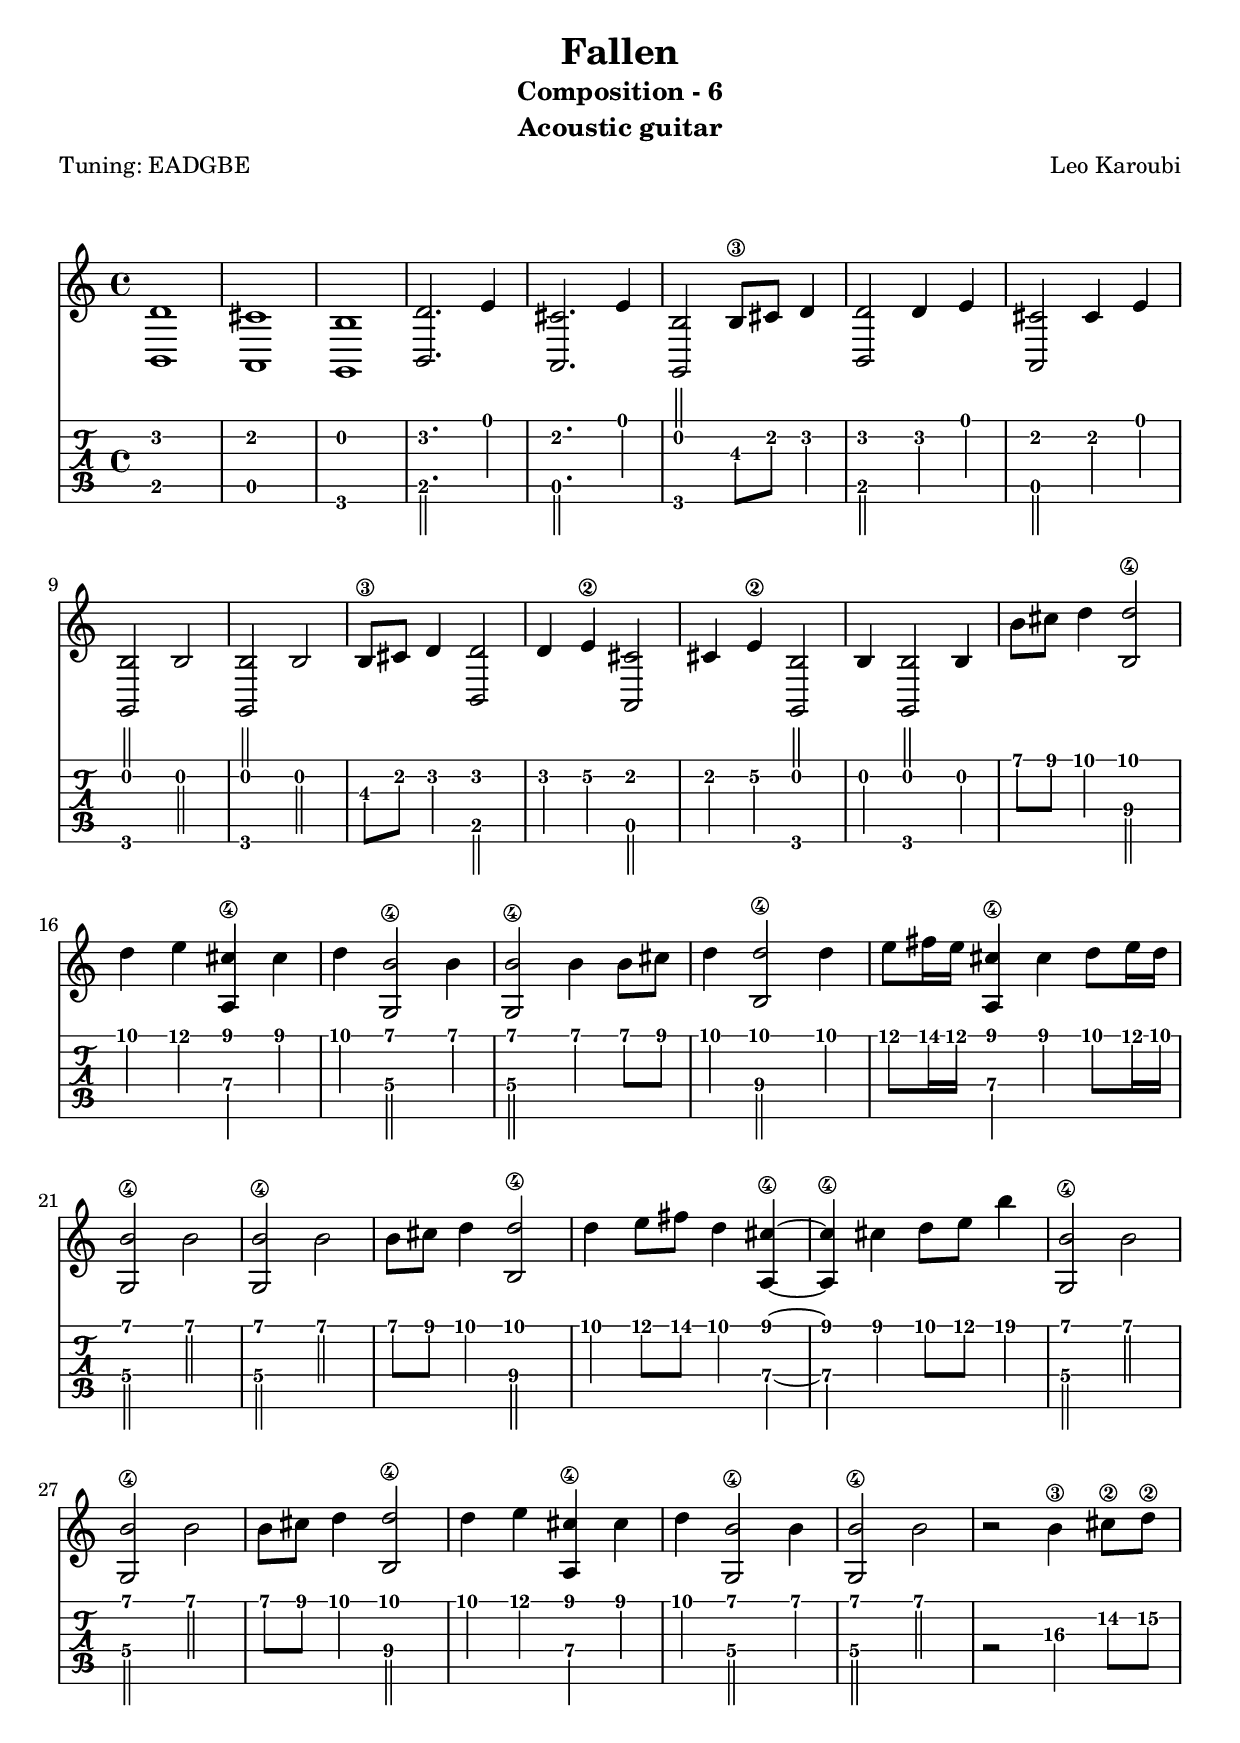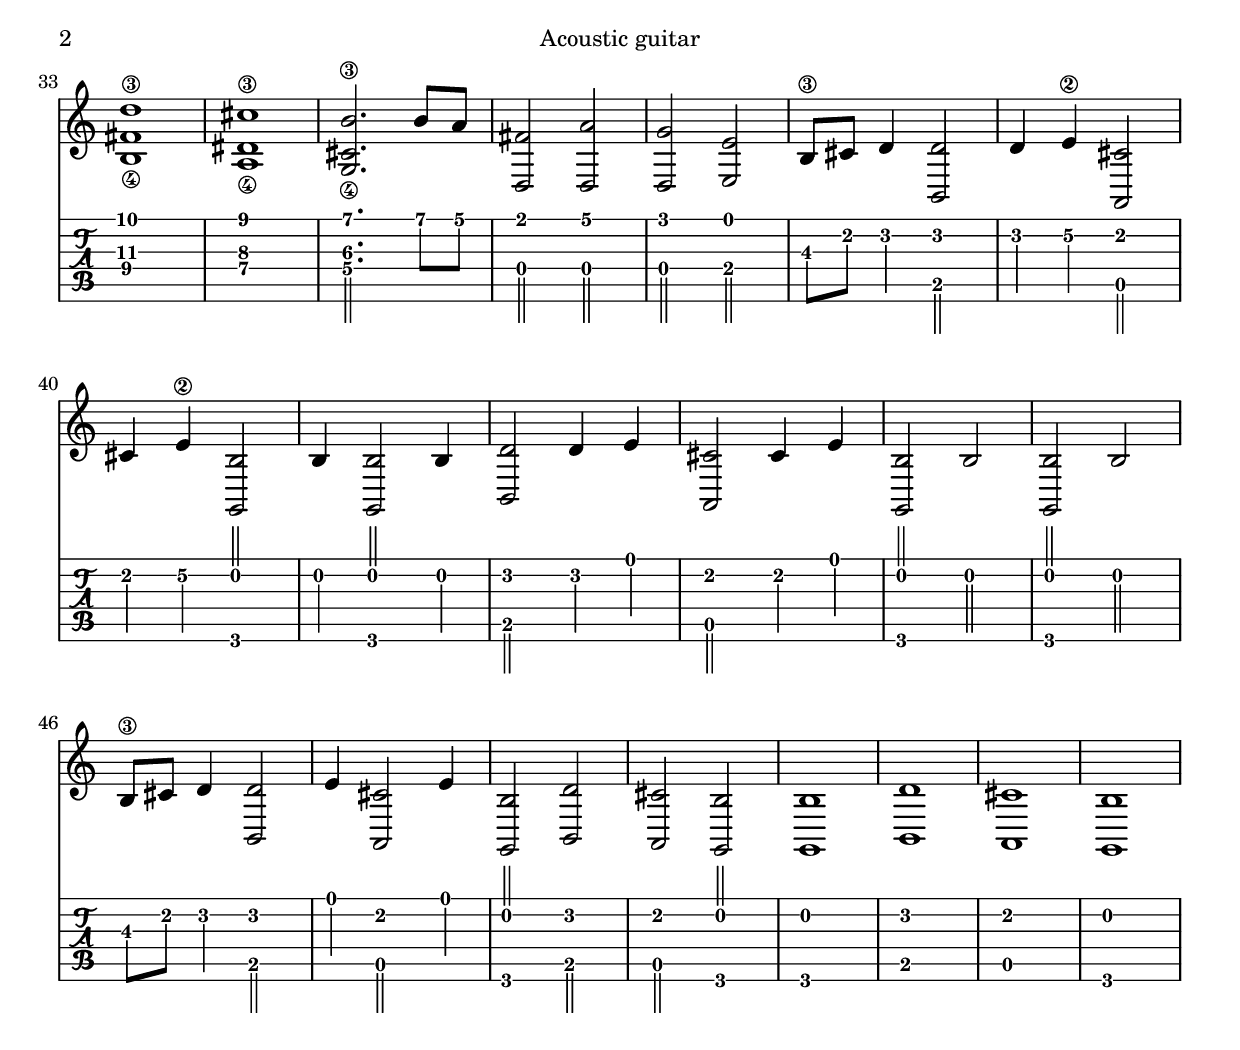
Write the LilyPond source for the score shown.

\version "2.22.1"
\include "english.ly"
\header {
  title = "Fallen"
  subtitle = "Composition - 6"
  instrument = "Acoustic guitar"
  meter = "Tuning: EADGBE"
  arranger = "Leo Karoubi"
  % composer = "Leo Karoubi"
}

\layout { 
  indent = 0.0\cm 
  #(layout-set-staff-size 21)
  \context {
    \Score
    \override Glissando.thickness = #3
    \override Glissando.style = #'trill
    \override SpacingSpanner.common-shortest-duration = #(ly:make-moment 1/16)
  }
}

\markup { 
  \vspace #1
}

timeSign = 4/4
harmTwelveMarkup = -\markup { \center-align \abs-fontsize #8 { harm .12 }}
harmSevenMarkup = -\markup { \center-align \abs-fontsize #8 { harm .7 }}

rallentendo = -\markup { \abs-fontsize #10 { rallentendo }}

intro = {
    <b, d'>1 |
    <a, c-sharp'>1 |
    <g, b>1 |
    
    <b, d'>2. e'4 |
    <a, c-sharp'>2. e'4 |
    <g, b>2 b8\3[ c-sharp'] d'4 |

    <b, d'>2 d'4 e'4 |
    <a, c-sharp'>2 c-sharp'4 e'4 |
    <g, b>2 b2 |
    <g, b>2 b2 |
    
    b8\3[ c-sharp'] d'4 <b, d'>2 |
    d'4 e'4\2 <a, c-sharp'>2 |
    c-sharp'4 e'4\2 <g, b>2 |
    b4 <g, b>2 b4 |
}

main = {
    b'8[ c-sharp''] d''4 <b\4 d''>2 |
    d''4 e''4 <a\4 c-sharp''>4 c-sharp''4 |
    d''4 <g\4 b'>2 b'4 |
    <g\4 b'>2 b'4 b'8[ c-sharp''] |
    d''4 <b\4 d''>2 d''4 |
    e''8[ f-sharp''16 e''] <a\4 c-sharp''>4 c-sharp''4 d''8[ e''16 d''] |
    <g\4 b'>2 b'2 |
    <g\4 b'>2 b'2 |

    b'8[ c-sharp''] d''4 <b\4 d''>2 |
    d''4 e''8[ f-sharp''] d''4 <a\4 c-sharp''>4~ |
    <a\4 c-sharp''>4 c-sharp''4 d''8[ e''] b''4 |
    <g\4 b'>2 b'2 |
    <g\4 b'>2 b'2 |
    
    b'8[ c-sharp''] d''4 <b\4 d''>2 |
    d''4 e''4 <a\4 c-sharp''>4 c-sharp''4 |
    d''4 <g\4 b'>2 b'4 |
    <g\4 b'>2 b'2 |

    r2 b'4\3 c-sharp''8\2[ d''\2] |

    <b\4 f-sharp'\3 d''>1 |
    <a\4 d-sharp'\3 c-sharp''>1 |
    <g\4 c-sharp'\3 b'>2. b'8[ a'] |
    <d f-sharp'>2 <d a'>2 |
    <d g'>2 <e e'>2 |
}

outro = {
    b8\3[ c-sharp'] d'4 <b, d'>2 |
    d'4 e'4\2 <a, c-sharp'>2 |
    c-sharp'4 e'4\2 <g, b>2 |
    b4 <g, b>2 b4 |

    <b, d'>2 d'4 e'4 |
    <a, c-sharp'>2 c-sharp'4 e'4 |
    <g, b>2 b2 |
    <g, b>2 b2 |
    
    b8\3[ c-sharp'] d'4 <b, d'>2 |
    e'4 <a, c-sharp'>2 e'4 |
    
    <g, b>2 <b, d'>2 |
    <a, c-sharp'>2 <g, b>2 |

    <g, b>1 |
    <b, d'>1 |
    <a, c-sharp'>1 |
    <g, b>1 |
}

full_part = {
    \intro
    \main
    \outro
}

\score {
    <<
    \new Staff {
        \clef "G"
        \time \timeSign
        \full_part
    }
    \new TabStaff {
        \set TabStaff.minimumFret = #0
        \time \timeSign
        \tabFullNotation
        \full_part
    }
    >>
}
